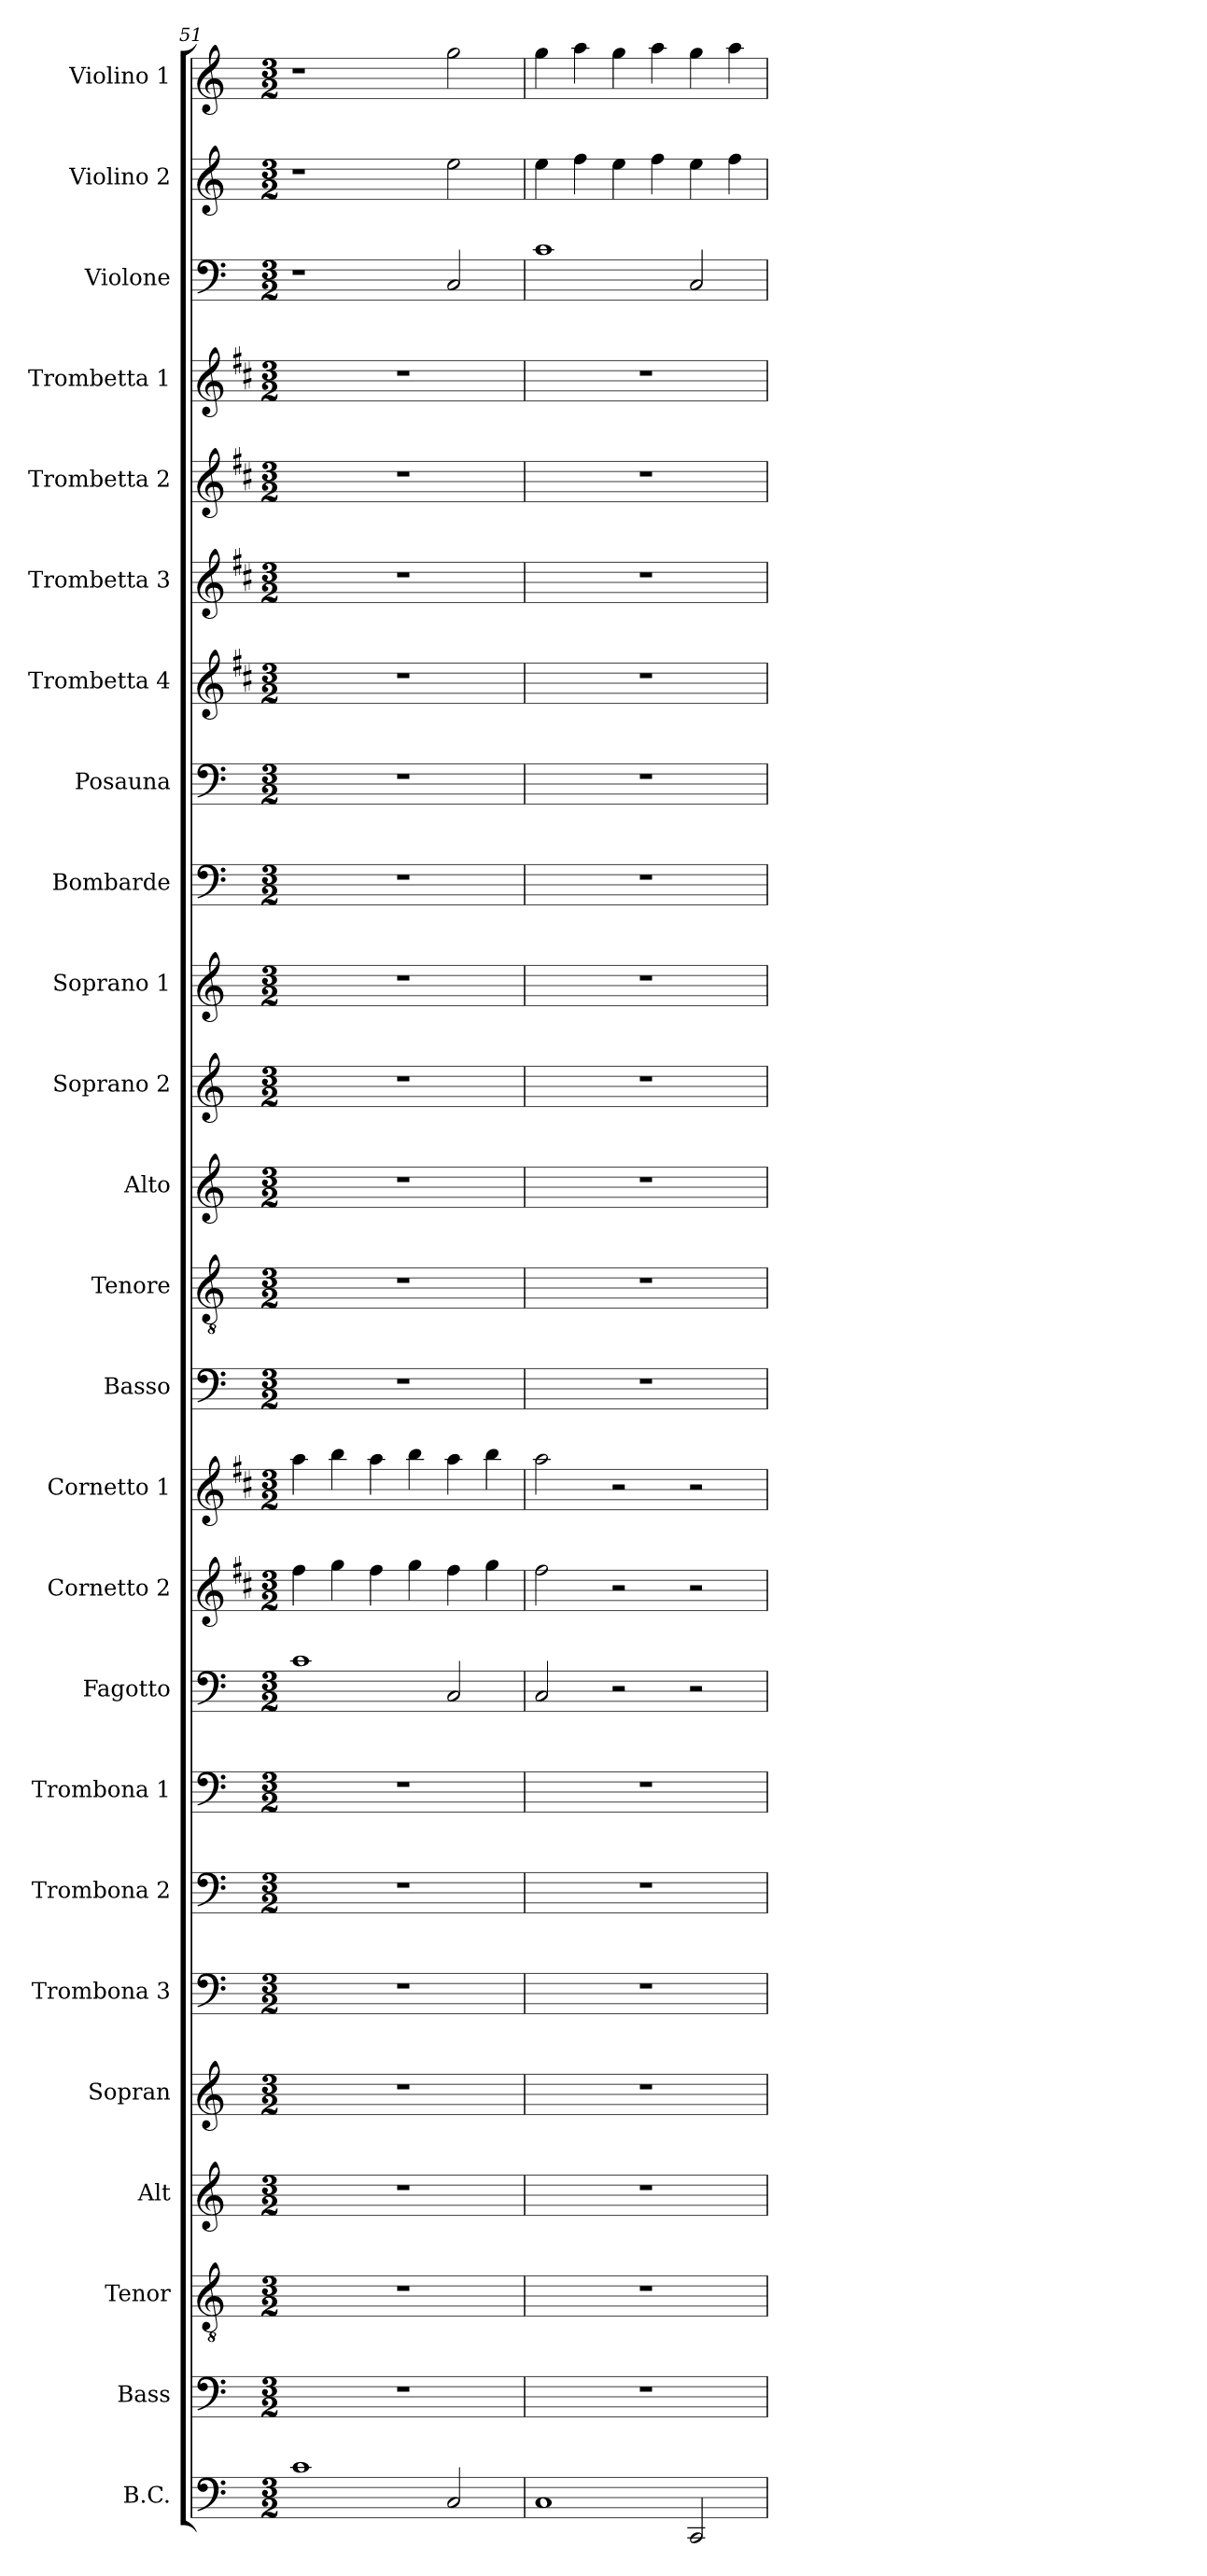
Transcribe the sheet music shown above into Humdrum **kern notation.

**kern	**kern	**kern	**kern	**kern	**kern	**kern	**kern	**kern	**kern	**kern	**kern	**kern	**kern	**kern	**kern	**kern	**kern	**kern	**kern	**kern	**kern	**kern	**kern	**kern
*part25	*part24	*part23	*part22	*part21	*part20	*part19	*part18	*part17	*part16	*part15	*part14	*part13	*part12	*part11	*part10	*part9	*part8	*part7	*part6	*part5	*part4	*part3	*part2	*part1
*staff25	*staff24	*staff23	*staff22	*staff21	*staff20	*staff19	*staff18	*staff17	*staff16	*staff15	*staff14	*staff13	*staff12	*staff11	*staff10	*staff9	*staff8	*staff7	*staff6	*staff5	*staff4	*staff3	*staff2	*staff1
*I"B.C.	*I"Bass	*I"Tenor	*I"Alt	*I"Sopran	*I"Trombona 3	*I"Trombona 2	*I"Trombona 1	*I"Fagotto	*I"Cornetto 2	*I"Cornetto 1	*I"Basso	*I"Tenore	*I"Alto	*I"Soprano 2	*I"Soprano 1	*I"Bombarde	*I"Posauna	*I"Trombetta 4	*I"Trombetta 3	*I"Trombetta 2	*I"Trombetta 1	*I"Violone	*I"Violino 2	*I"Violino 1
*I'B.C.	*I'B.	*I'T.	*I'A.	*I'S.	*I'Tbn. 2	*I'Tbn. 2	*I'Tbn. 1	*I'Fag.	*I'Cor. 2	*I'Cor. 1	*I'B.	*I'T.	*I'A.	*I'S.	*I'S.	*	*	*	*	*	*	*	*I'Vl. 2	*I'Vl. 1
*clefF4	*clefF4	*clefGv2	*clefG2	*clefG2	*clefF4	*clefF4	*clefF4	*clefF4	*clefG2	*clefG2	*clefF4	*clefGv2	*clefG2	*clefG2	*clefG2	*clefF4	*clefF4	*clefG2	*clefG2	*clefG2	*clefG2	*clefF4	*clefG2	*clefG2
*	*	*ITrd7c12	*	*	*	*	*	*	*ITrd1c2	*ITrd1c2	*	*ITrd7c12	*	*	*	*	*	*ITrd1c2	*ITrd1c2	*ITrd1c2	*ITrd1c2	*	*	*
*k[]	*k[]	*k[]	*k[]	*k[]	*k[]	*k[]	*k[]	*k[]	*k[]	*k[]	*k[]	*k[]	*k[]	*k[]	*k[]	*k[]	*k[]	*k[]	*k[]	*k[]	*k[]	*k[]	*k[]	*k[]
*C:	*C:	*C:	*C:	*C:	*C:	*C:	*C:	*C:	*C:	*C:	*C:	*C:	*C:	*C:	*C:	*C:	*C:	*C:	*C:	*C:	*C:	*C:	*C:	*C:
*M3/2	*M3/2	*M3/2	*M3/2	*M3/2	*M3/2	*M3/2	*M3/2	*M3/2	*M3/2	*M3/2	*M3/2	*M3/2	*M3/2	*M3/2	*M3/2	*M3/2	*M3/2	*M3/2	*M3/2	*M3/2	*M3/2	*M3/2	*M3/2	*M3/2
=51	=51	=51	=51	=51	=51	=51	=51	=51	=51	=51	=51	=51	=51	=51	=51	=51	=51	=51	=51	=51	=51	=51	=51	=51
!	!LO:N:vis=1	!LO:N:vis=1	!LO:N:vis=1	!LO:N:vis=1	!LO:N:vis=1	!LO:N:vis=1	!LO:N:vis=1	!	!	!	!LO:N:vis=1	!LO:N:vis=1	!LO:N:vis=1	!LO:N:vis=1	!LO:N:vis=1	!LO:N:vis=1	!LO:N:vis=1	!LO:N:vis=1	!LO:N:vis=1	!LO:N:vis=1	!LO:N:vis=1	!	!	!
1ci	1.r	1.r	1.r	1.r	1.r	1.r	1.r	1ci	4eei\	4ggi\	1.r	1.r	1.r	1.r	1.r	1.r	1.r	1.r	1.r	1.r	1.r	1r	1r	1r
.	.	.	.	.	.	.	.	.	4ffi\	4aai\	.	.	.	.	.	.	.	.	.	.	.	.	.	.
.	.	.	.	.	.	.	.	.	4eei\	4ggi\	.	.	.	.	.	.	.	.	.	.	.	.	.	.
.	.	.	.	.	.	.	.	.	4ffi\	4aai\	.	.	.	.	.	.	.	.	.	.	.	.	.	.
2Ci/	.	.	.	.	.	.	.	2Ci/	4eei\	4ggi\	.	.	.	.	.	.	.	.	.	.	.	2Ci/	2eei\	2ggi\
.	.	.	.	.	.	.	.	.	4ffi\	4aai\	.	.	.	.	.	.	.	.	.	.	.	.	.	.
!!LO:PB:g=z
=52	=52	=52	=52	=52	=52	=52	=52	=52	=52	=52	=52	=52	=52	=52	=52	=52	=52	=52	=52	=52	=52	=52	=52	=52
!	!LO:N:vis=1	!LO:N:vis=1	!LO:N:vis=1	!LO:N:vis=1	!LO:N:vis=1	!LO:N:vis=1	!LO:N:vis=1	!	!	!	!LO:N:vis=1	!LO:N:vis=1	!LO:N:vis=1	!LO:N:vis=1	!LO:N:vis=1	!LO:N:vis=1	!LO:N:vis=1	!LO:N:vis=1	!LO:N:vis=1	!LO:N:vis=1	!LO:N:vis=1	!	!	!
1Ci	1.r	1.r	1.r	1.r	1.r	1.r	1.r	2Ci/	2eei\	2ggi\	1.r	1.r	1.r	1.r	1.r	1.r	1.r	1.r	1.r	1.r	1.r	1ci	4eei\	4ggi\
.	.	.	.	.	.	.	.	.	.	.	.	.	.	.	.	.	.	.	.	.	.	.	4ffi\	4aai\
.	.	.	.	.	.	.	.	2r	2r	2r	.	.	.	.	.	.	.	.	.	.	.	.	4eei\	4ggi\
.	.	.	.	.	.	.	.	.	.	.	.	.	.	.	.	.	.	.	.	.	.	.	4ffi\	4aai\
2CCi/	.	.	.	.	.	.	.	2r	2r	2r	.	.	.	.	.	.	.	.	.	.	.	2Ci/	4eei\	4ggi\
.	.	.	.	.	.	.	.	.	.	.	.	.	.	.	.	.	.	.	.	.	.	.	4ffi\	4aai\
=	=	=	=	=	=	=	=	=	=	=	=	=	=	=	=	=	=	=	=	=	=	=	=	=
*-	*-	*-	*-	*-	*-	*-	*-	*-	*-	*-	*-	*-	*-	*-	*-	*-	*-	*-	*-	*-	*-	*-	*-	*-
